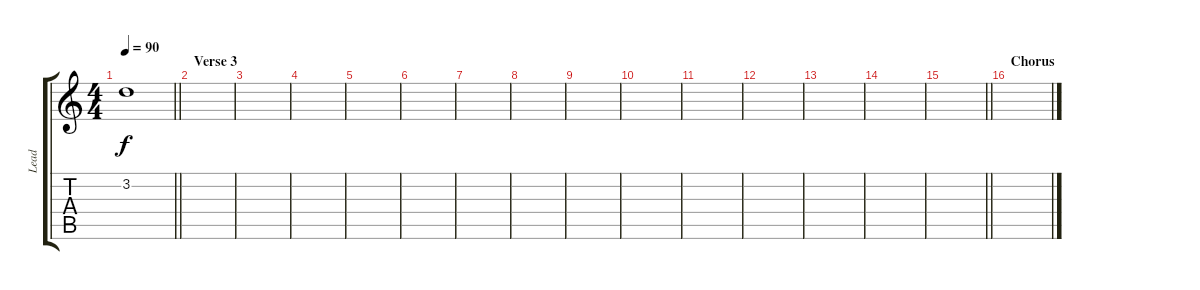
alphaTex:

\track ("Lead" "Lead") {instrument distortionguitar}
\staff {score tabs}
\tuning (E4 B3 G3 D3 A2 E2) {hide}
\ts (4 4)
\tempo 90
\clef g2
\barLineRight lightlight
\ks c
3.2{t}.1{dy f} |
\section ("" "Verse 3")
|
|
|
|
|
|
|
|
|
|
|
|
|
\barLineRight lightlight
|
\section ("" "Chorus")
